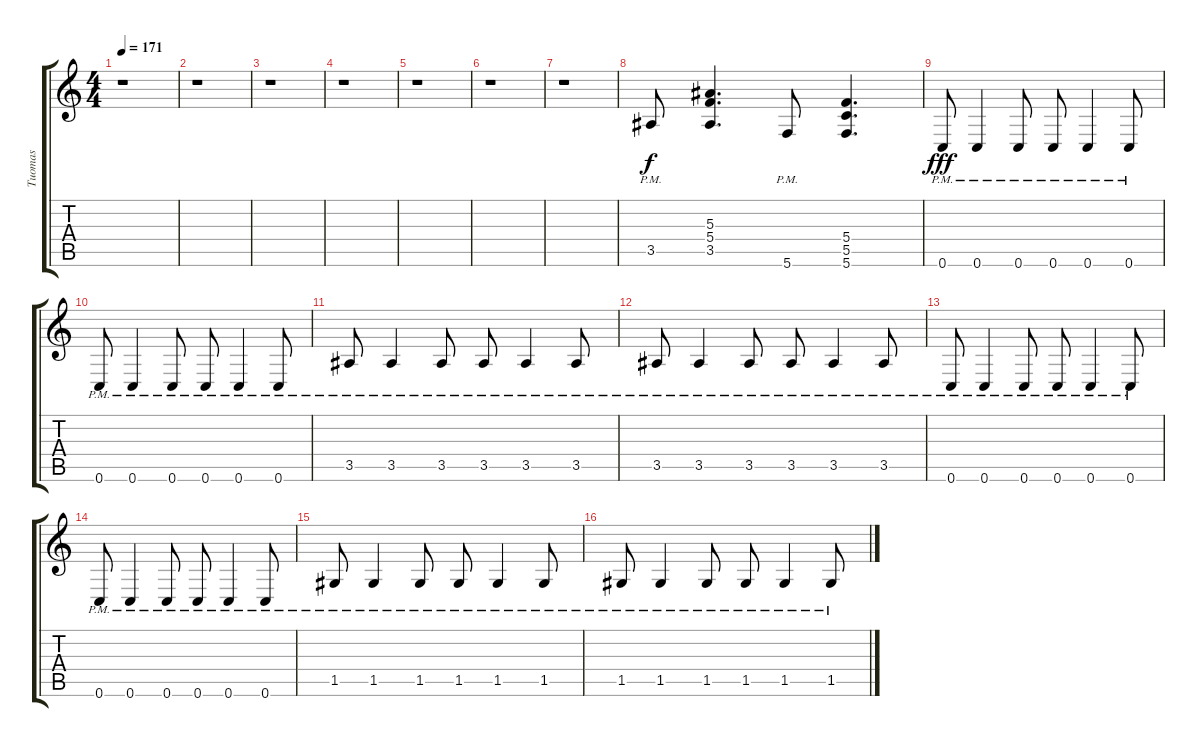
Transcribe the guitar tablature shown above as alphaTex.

\track ("Tuomas" "Tuomas") {instrument distortionguitar}
\staff {score tabs}
\tuning (D4 A3 F3 C3 G2 C2) {hide}
\ts (4 4)
\tempo 171
\clef g2
\ks c
r.1{dy f} |
r.1 |
r.1 |
r.1 |
r.1 |
r.1 |
r.1 |
3.5{pm}.8 (5.3 5.4 3.5).4{d} 5.6{pm}.8 (5.4 5.5 5.6).4{d} |
0.6{pm}.8{dy fff} 0.6{pm}.4 0.6{pm}.8 0.6{pm}.8 0.6{pm}.4 0.6{pm}.8 |
0.6{pm}.8 0.6{pm}.4 0.6{pm}.8 0.6{pm}.8 0.6{pm}.4 0.6{pm}.8 |
3.5{pm}.8 3.5{pm}.4 3.5{pm}.8 3.5{pm}.8 3.5{pm}.4 3.5{pm}.8 |
3.5{pm}.8 3.5{pm}.4 3.5{pm}.8 3.5{pm}.8 3.5{pm}.4 3.5{pm}.8 |
0.6{pm}.8 0.6{pm}.4 0.6{pm}.8 0.6{pm}.8 0.6{pm}.4 0.6{pm}.8 |
0.6{pm}.8 0.6{pm}.4 0.6{pm}.8 0.6{pm}.8 0.6{pm}.4 0.6{pm}.8 |
1.5{pm}.8 1.5{pm}.4 1.5{pm}.8 1.5{pm}.8 1.5{pm}.4 1.5{pm}.8 |
1.5{pm}.8 1.5{pm}.4 1.5{pm}.8 1.5{pm}.8 1.5{pm}.4 1.5{pm}.8
